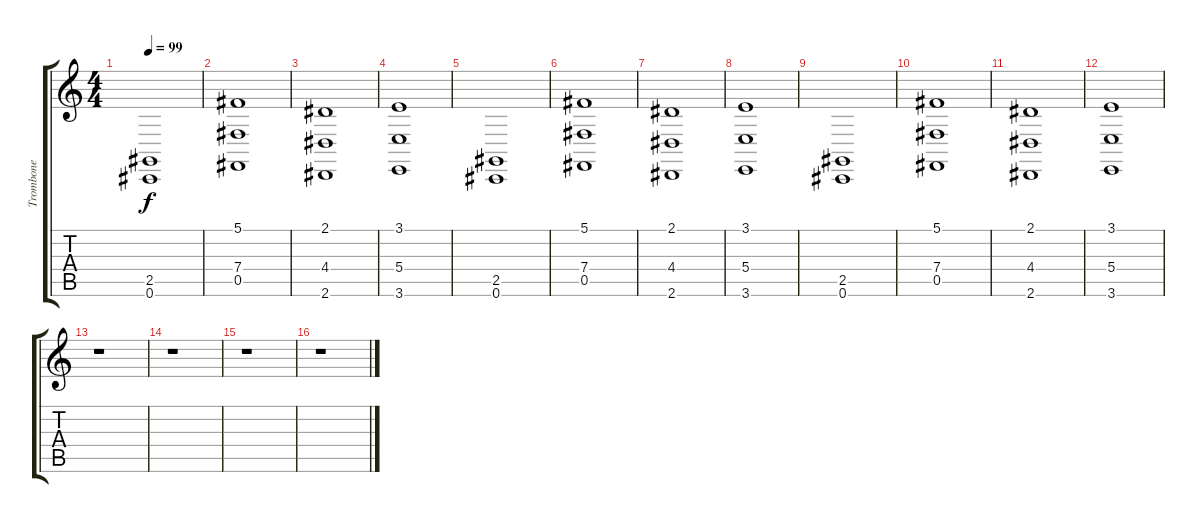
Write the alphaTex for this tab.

\track ("Trombone" "Trombone") {instrument trombone}
\staff {score tabs}
\tuning (Db4 Ab3 E3 B2 Gb2 Db2) {hide}
\ts (4 4)
\tempo 99
\clef g2
\ks c
(2.5 0.6).1{dy f} |
(5.1 7.4 0.5).1 |
(2.1 4.4 2.6).1 |
(3.1 5.4 3.6).1 |
(2.5 0.6).1 |
(5.1 7.4 0.5).1 |
(2.1 4.4 2.6).1 |
(3.1 5.4 3.6).1 |
(2.5 0.6).1 |
(5.1 7.4 0.5).1 |
(2.1 4.4 2.6).1 |
(3.1 5.4 3.6).1 |
r.1 |
r.1 |
r.1 |
r.1
